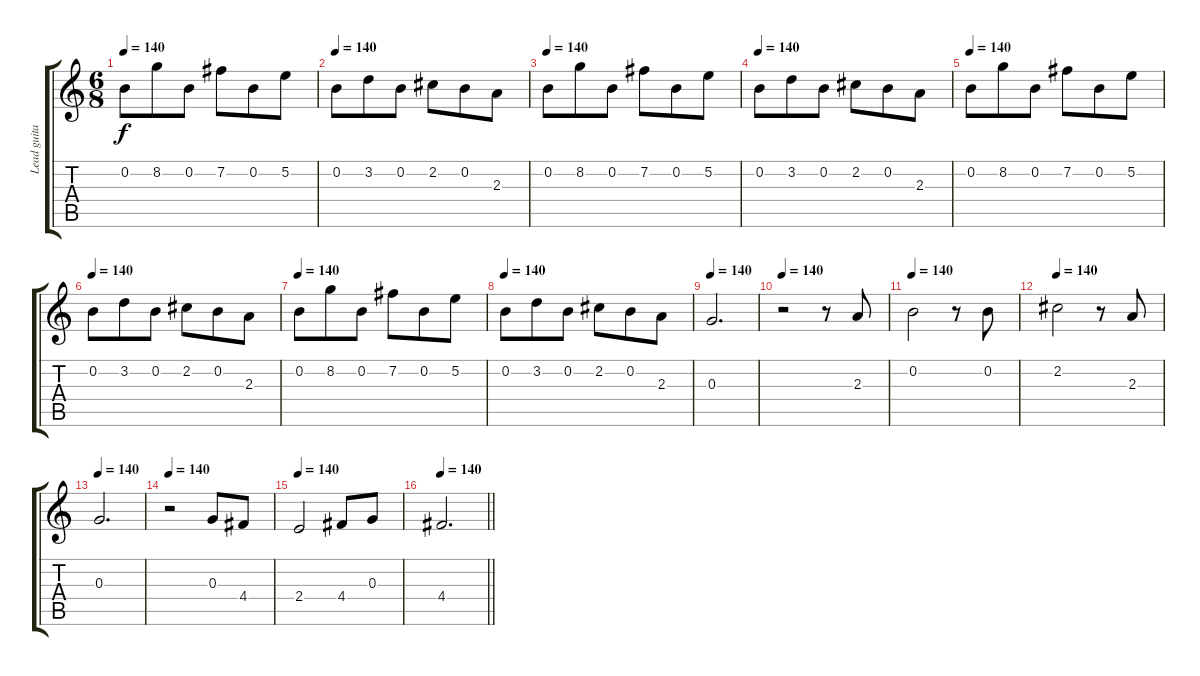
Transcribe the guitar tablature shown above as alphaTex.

\track ("Lead guitar" "Lead guita") {instrument distortionguitar}
\staff {score tabs}
\tuning (E4 B3 G3 D3 A2 E2) {hide}
\ts (6 8)
\tempo 140
\clef g2
\ks c
0.2.8{dy f} 8.2.8 0.2.8 7.2.8 0.2.8 5.2.8 |
\tempo 140
0.2.8 3.2.8 0.2.8 2.2.8 0.2.8 2.3.8 |
\tempo 140
0.2.8 8.2.8 0.2.8 7.2.8 0.2.8 5.2.8 |
\tempo 140
0.2.8 3.2.8 0.2.8 2.2.8 0.2.8 2.3.8 |
\tempo 140
0.2.8 8.2.8 0.2.8 7.2.8 0.2.8 5.2.8 |
\tempo 140
0.2.8 3.2.8 0.2.8 2.2.8 0.2.8 2.3.8 |
\tempo 140
0.2.8 8.2.8 0.2.8 7.2.8 0.2.8 5.2.8 |
\tempo 140
0.2.8 3.2.8 0.2.8 2.2.8 0.2.8 2.3.8 |
\tempo 140
0.3.2{d} |
\tempo 140
r.2 r.8 2.3.8 |
\tempo 140
0.2.2 r.8 0.2.8 |
\tempo 140
2.2.2 r.8 2.3.8 |
\tempo 140
0.3.2{d} |
\tempo 140
r.2 0.3.8 4.4.8 |
\tempo 140
2.4.2 4.4.8 0.3.8 |
\tempo 140
\barLineRight lightlight
4.4.2{d}
